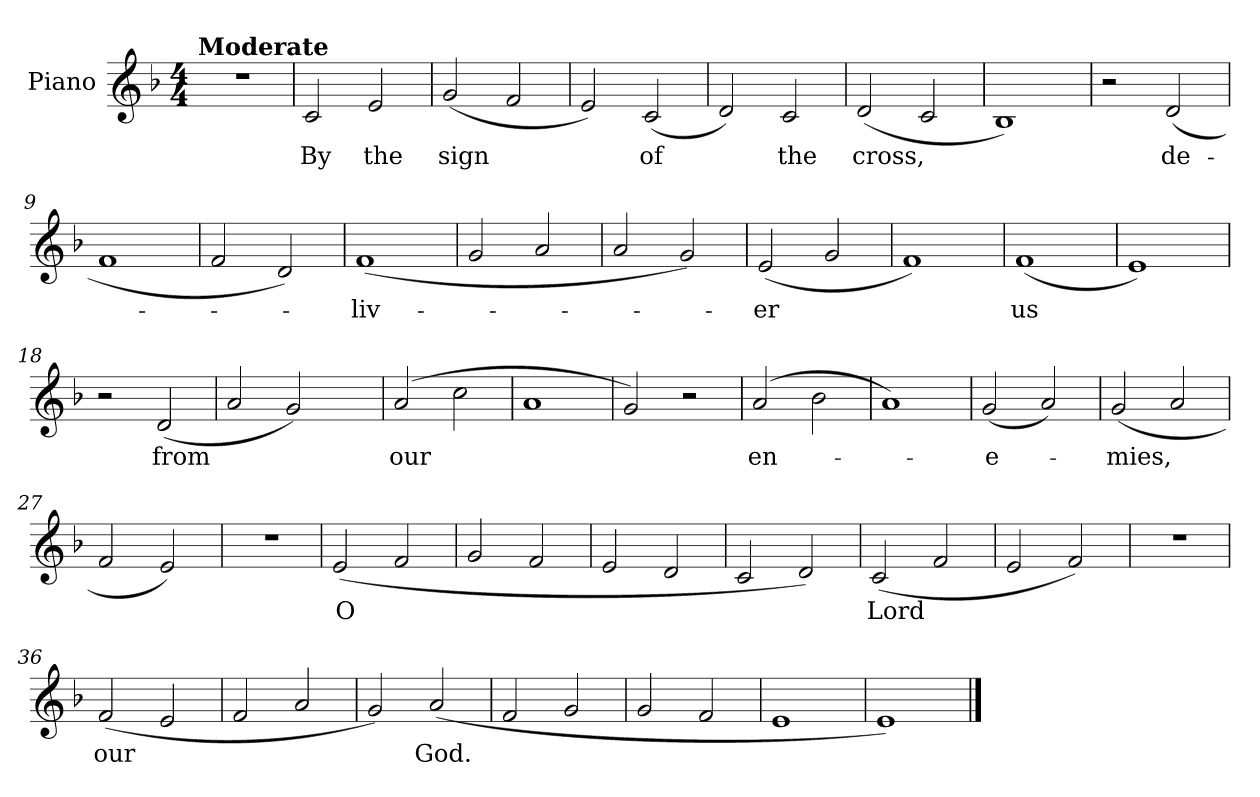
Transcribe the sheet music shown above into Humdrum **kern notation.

**kern	**text
*part1	*part1
*staff1	*staff1
*I"Piano	*
*I'Pno.	*
*clefG2	*
*k[b-]	*
*M4/4	*
*MM120	*
=1	=1
!LO:TX:a:B:t=Moderate	!
1r	.
=2	=2
2c/	By
2e/	the
=3	=3
(<2g/	sign
2f/	.
=4	=4
2e/)	.
(>2c/	of
=5	=5
2d/)	.
2c/	the
=6	=6
(<2d/	cross,
2c/	.
=7	=7
1B-)	.
=8	=8
2r	.
(>2d/	de-
=9	=9
1f	.
=10	=10
2f/	.
2d/)	.
!!LO:LB:g=z
=11	=11
(>1f	-liv-
=12	=12
2g/	.
2a/	.
=13	=13
2a/	.
2g/)	.
=14	=14
(>2e/	-er
2g/	.
=15	=15
1f)	.
=16	=16
(<1f	us
=17	=17
1e)	.
=18	=18
2r	.
(>2d/	from
=19	=19
2a/	.
2g/)	.
=20	=20
(>2a/	our
2cc\	.
=21	=21
1a	.
!!LO:LB:g=z
=22	=22
2g/)	.
2r	.
=23	=23
(>2a/	en-
2b-\	.
=24	=24
1a)	.
=25	=25
(>2g/	-e-
2a/)	.
=26	=26
(>2g/	-mies,
2a/	.
=27	=27
2f/	.
2e/)	.
=28	=28
1r	.
=29	=29
(>2e/	O
2f/	.
=30	=30
2g/	.
2f/	.
=31	=31
2e/	.
2d/	.
!!LO:LB:g=z
=32	=32
2c/	.
2d/)	.
=33	=33
(>2c/	Lord
2f/	.
=34	=34
2e/	.
2f/)	.
=35	=35
1r	.
=36	=36
(<2f/	our
2e/	.
=37	=37
2f/	.
2a/	.
=38	=38
2g/)	.
(<2a/	God.
=39	=39
2f/	.
2g/	.
=40	=40
2g/	.
2f/	.
=41	=41
1e	.
=42	=42
1e)	.
==	==
*-	*-
